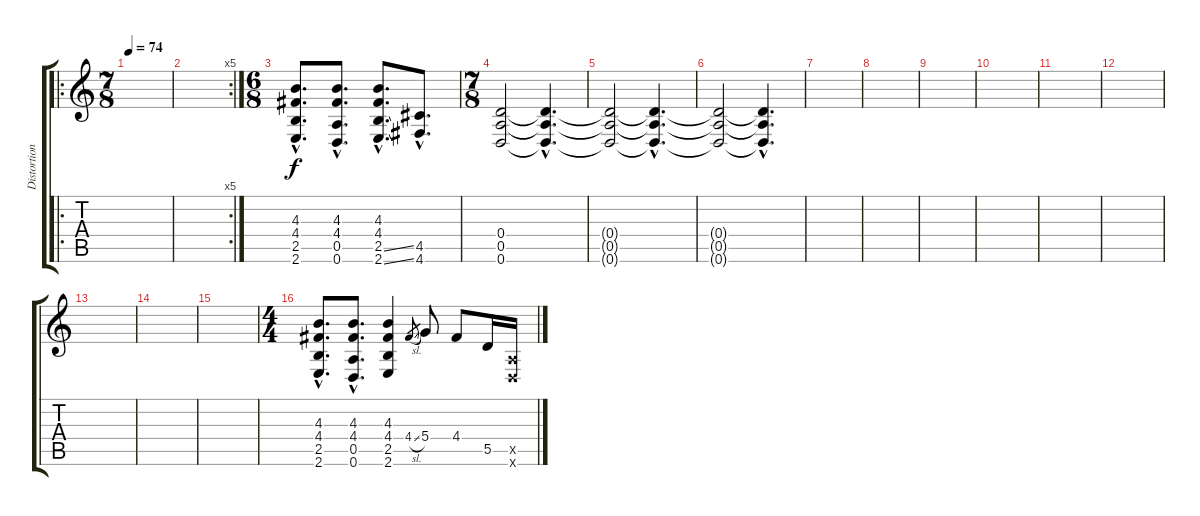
\track ("Distortion Guitar II" "Distortion") {instrument distortionguitar}
\staff {score tabs}
\tuning (E4 B3 G3 D3 A2 D2) {hide}
\ro
\ts (7 8)
\tempo 74
\clef g2
\ks c
|
\rc 5
|
\ts (6 8)
(4.3{hac} 4.4{hac} 2.5{hac} 2.6{hac}).8{d} (4.3{hac} 4.4{hac} 0.5{hac} 0.6{hac}).8{d} (4.3{hac} 4.4{hac} 2.5{ss hac} 2.6{ss hac}).8{d} (4.5{hac} 4.6{hac}).8{d} |
\ts (7 8)
(0.4 0.5 0.6).2 (0.4{hac t} 0.5{hac t} 0.6{hac t}).4{d} |
(0.4{t} 0.5{t} 0.6{t}).2 (0.4{hac t} 0.5{hac t} 0.6{hac t}).4{d} |
(0.4{t} 0.5{t} 0.6{t}).2 (0.4{hac t} 0.5{hac t} 0.6{hac t}).4{d} |
|
|
|
|
|
|
|
|
|
\ts (4 4)
(4.3{hac} 4.4{hac} 2.5{hac} 2.6{hac}).8{d} (4.3{hac} 4.4{hac} 0.5{hac} 0.6{hac}).8{d} (4.3 4.4 2.5 2.6).4 4.4{sl}.8{gr} 5.4.8 4.4.8 5.5.16 (0.5{x} 0.6{x}).16
